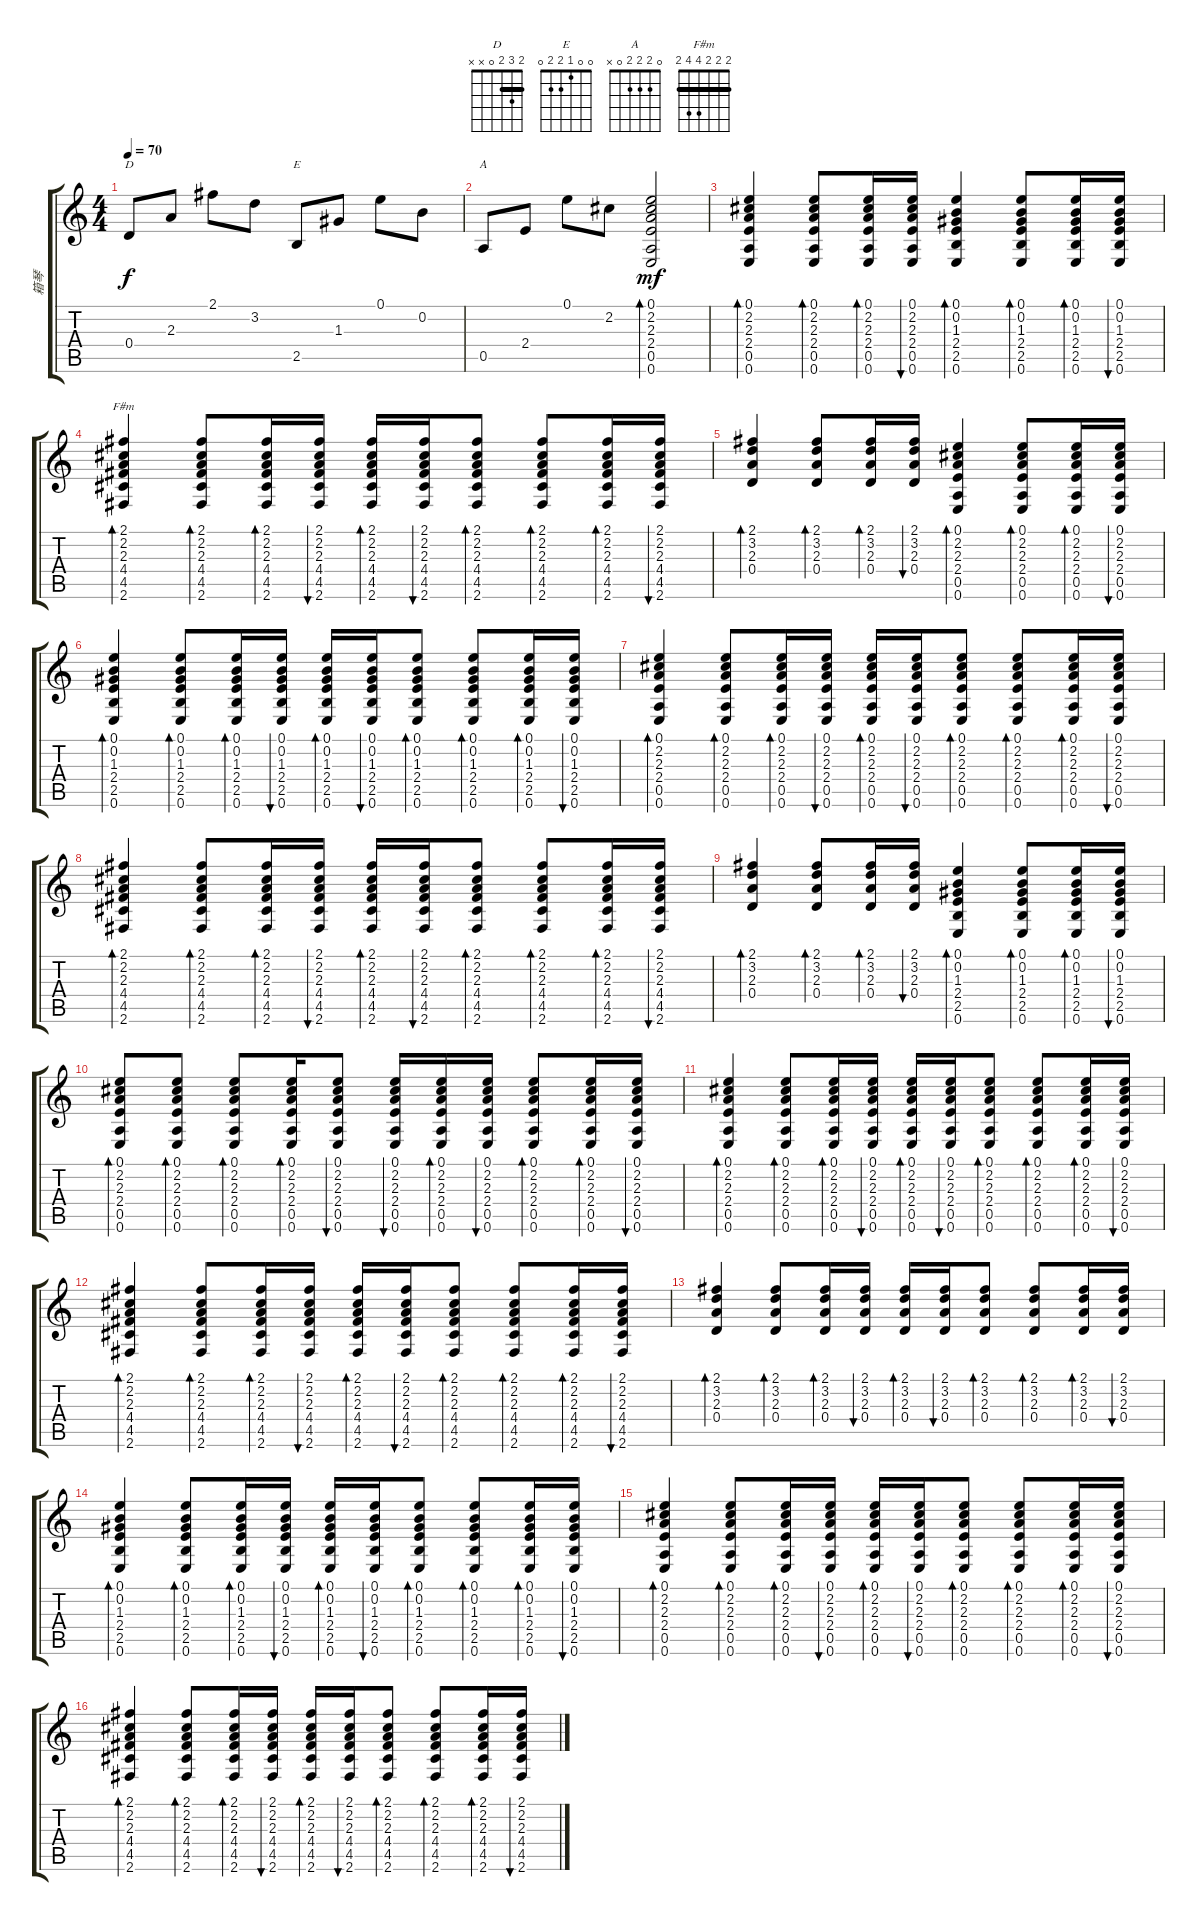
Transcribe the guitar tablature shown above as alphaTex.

\track ("箱琴" "箱琴") {instrument acousticguitarnylon}
\staff {score tabs}
\tuning (E4 B3 G3 D3 A2 E2) {hide}
\chord ("D" 2 3 2 0 x x) {barre 2}
\chord ("E" 0 0 1 2 2 0)
\chord ("A" 0 2 2 2 0 x)
\chord ("F#m" 2 2 2 4 4 2) {barre 2}
\ts (4 4)
\tempo 70
\clef g2
\ks c
0.4.8{ch "D" dy f} 2.3.8 2.1.8 3.2.8 2.5.8{ch "E"} 1.3.8 0.1.8 0.2.8 |
0.5.8{ch "A"} 2.4.8 0.1.8 2.2.8 (0.1 2.2 2.3 2.4 0.5 0.6).2{bd 240 dy mf} |
(0.1 2.2 2.3 2.4 0.5 0.6).4{bd 30} (0.1 2.2 2.3 2.4 0.5 0.6).8{bd 30} (0.1 2.2 2.3 2.4 0.5 0.6).16{bd 30} (0.1 2.2 2.3 2.4 0.5 0.6).16{bu 30} (0.1 0.2 1.3 2.4 2.5 0.6).4{bd 30} (0.1 0.2 1.3 2.4 2.5 0.6).8{bd 30} (0.1 0.2 1.3 2.4 2.5 0.6).16{bd 30} (0.1 0.2 1.3 2.4 2.5 0.6).16{bu 30} |
(2.1 2.2 2.3 4.4 4.5 2.6).4{bd 30 ch "F#m"} (2.1 2.2 2.3 4.4 4.5 2.6).8{bd 30} (2.1 2.2 2.3 4.4 4.5 2.6).16{bd 30} (2.1 2.2 2.3 4.4 4.5 2.6).16{bu 30} (2.1 2.2 2.3 4.4 4.5 2.6).16{bd 30} (2.1 2.2 2.3 4.4 4.5 2.6).16{bu 30} (2.1 2.2 2.3 4.4 4.5 2.6).8{bd 30} (2.1 2.2 2.3 4.4 4.5 2.6).8{bd 30} (2.1 2.2 2.3 4.4 4.5 2.6).16{bd 30} (2.1 2.2 2.3 4.4 4.5 2.6).16{bu 30} |
(2.1 3.2 2.3 0.4).4{bd 60} (2.1 3.2 2.3 0.4).8{bd 60} (2.1 3.2 2.3 0.4).16{bd 60} (2.1 3.2 2.3 0.4).16{bu 60} (0.1 2.2 2.3 2.4 0.5 0.6).4{bd 30} (0.1 2.2 2.3 2.4 0.5 0.6).8{bd 30} (0.1 2.2 2.3 2.4 0.5 0.6).16{bd 30} (0.1 2.2 2.3 2.4 0.5 0.6).16{bu 30} |
(0.1 0.2 1.3 2.4 2.5 0.6).4{bd 30} (0.1 0.2 1.3 2.4 2.5 0.6).8{bd 30} (0.1 0.2 1.3 2.4 2.5 0.6).16{bd 30} (0.1 0.2 1.3 2.4 2.5 0.6).16{bu 30} (0.1 0.2 1.3 2.4 2.5 0.6).16{bd 30} (0.1 0.2 1.3 2.4 2.5 0.6).16{bu 60} (0.1 0.2 1.3 2.4 2.5 0.6).8{bd 30} (0.1 0.2 1.3 2.4 2.5 0.6).8{bd 30} (0.1 0.2 1.3 2.4 2.5 0.6).16{bd 60} (0.1 0.2 1.3 2.4 2.5 0.6).16{bu 30} |
(0.1 2.2 2.3 2.4 0.5 0.6).4{bd 30} (0.1 2.2 2.3 2.4 0.5 0.6).8{bd 30} (0.1 2.2 2.3 2.4 0.5 0.6).16{bd 30} (0.1 2.2 2.3 2.4 0.5 0.6).16{bu 30} (0.1 2.2 2.3 2.4 0.5 0.6).16{bd 30} (0.1 2.2 2.3 2.4 0.5 0.6).16{bu 60} (0.1 2.2 2.3 2.4 0.5 0.6).8{bd 60} (0.1 2.2 2.3 2.4 0.5 0.6).8{bd 30} (0.1 2.2 2.3 2.4 0.5 0.6).16{bd 30} (0.1 2.2 2.3 2.4 0.5 0.6).16{bu 30} |
(2.1 2.2 2.3 4.4 4.5 2.6).4{bd 30} (2.1 2.2 2.3 4.4 4.5 2.6).8{bd 30} (2.1 2.2 2.3 4.4 4.5 2.6).16{bd 30} (2.1 2.2 2.3 4.4 4.5 2.6).16{bu 30} (2.1 2.2 2.3 4.4 4.5 2.6).16{bd 30} (2.1 2.2 2.3 4.4 4.5 2.6).16{bu 30} (2.1 2.2 2.3 4.4 4.5 2.6).8{bd 30} (2.1 2.2 2.3 4.4 4.5 2.6).8{bd 30} (2.1 2.2 2.3 4.4 4.5 2.6).16{bd 30} (2.1 2.2 2.3 4.4 4.5 2.6).16{bu 30} |
(2.1 3.2 2.3 0.4).4{bd 60} (2.1 3.2 2.3 0.4).8{bd 60} (2.1 3.2 2.3 0.4).16{bd 60} (2.1 3.2 2.3 0.4).16{bu 60} (0.1 0.2 1.3 2.4 2.5 0.6).4{bd 30} (0.1 0.2 1.3 2.4 2.5 0.6).8{bd 30} (0.1 0.2 1.3 2.4 2.5 0.6).16{bd 30} (0.1 0.2 1.3 2.4 2.5 0.6).16{bu 30} |
(0.1 2.2 2.3 2.4 0.5 0.6).8{bd 30} (0.1 2.2 2.3 2.4 0.5 0.6).8{bd 30} (0.1 2.2 2.3 2.4 0.5 0.6).8{bd 30} (0.1 2.2 2.3 2.4 0.5 0.6).16{bd 30} (0.1 2.2 2.3 2.4 0.5 0.6).8{bu 30} (0.1 2.2 2.3 2.4 0.5 0.6).16{bu 30} (0.1 2.2 2.3 2.4 0.5 0.6).16{bd 30} (0.1 2.2 2.3 2.4 0.5 0.6).16{bu 30} (0.1 2.2 2.3 2.4 0.5 0.6).8{bd 30} (0.1 2.2 2.3 2.4 0.5 0.6).16{bd 30} (0.1 2.2 2.3 2.4 0.5 0.6).16{bu 30} |
(0.1 2.2 2.3 2.4 0.5 0.6).4{bd 30} (0.1 2.2 2.3 2.4 0.5 0.6).8{bd 30} (0.1 2.2 2.3 2.4 0.5 0.6).16{bd 30} (0.1 2.2 2.3 2.4 0.5 0.6).16{bu 30} (0.1 2.2 2.3 2.4 0.5 0.6).16{bd 30} (0.1 2.2 2.3 2.4 0.5 0.6).16{bu 60} (0.1 2.2 2.3 2.4 0.5 0.6).8{bd 60} (0.1 2.2 2.3 2.4 0.5 0.6).8{bd 30} (0.1 2.2 2.3 2.4 0.5 0.6).16{bd 30} (0.1 2.2 2.3 2.4 0.5 0.6).16{bu 30} |
(2.1 2.2 2.3 4.4 4.5 2.6).4{bd 30} (2.1 2.2 2.3 4.4 4.5 2.6).8{bd 30} (2.1 2.2 2.3 4.4 4.5 2.6).16{bd 30} (2.1 2.2 2.3 4.4 4.5 2.6).16{bu 30} (2.1 2.2 2.3 4.4 4.5 2.6).16{bd 30} (2.1 2.2 2.3 4.4 4.5 2.6).16{bu 30} (2.1 2.2 2.3 4.4 4.5 2.6).8{bd 30} (2.1 2.2 2.3 4.4 4.5 2.6).8{bd 30} (2.1 2.2 2.3 4.4 4.5 2.6).16{bd 30} (2.1 2.2 2.3 4.4 4.5 2.6).16{bu 30} |
(2.1 3.2 2.3 0.4).4{bd 60} (2.1 3.2 2.3 0.4).8{bd 60} (2.1 3.2 2.3 0.4).16{bd 60} (2.1 3.2 2.3 0.4).16{bu 60} (2.1 3.2 2.3 0.4).16{bd 60} (2.1 3.2 2.3 0.4).16{bu 60} (2.1 3.2 2.3 0.4).8{bd 60} (2.1 3.2 2.3 0.4).8{bd 60} (2.1 3.2 2.3 0.4).16{bd 60} (2.1 3.2 2.3 0.4).16{bu 60} |
(0.1 0.2 1.3 2.4 2.5 0.6).4{bd 30} (0.1 0.2 1.3 2.4 2.5 0.6).8{bd 30} (0.1 0.2 1.3 2.4 2.5 0.6).16{bd 30} (0.1 0.2 1.3 2.4 2.5 0.6).16{bu 30} (0.1 0.2 1.3 2.4 2.5 0.6).16{bd 30} (0.1 0.2 1.3 2.4 2.5 0.6).16{bu 60} (0.1 0.2 1.3 2.4 2.5 0.6).8{bd 30} (0.1 0.2 1.3 2.4 2.5 0.6).8{bd 30} (0.1 0.2 1.3 2.4 2.5 0.6).16{bd 60} (0.1 0.2 1.3 2.4 2.5 0.6).16{bu 30} |
(0.1 2.2 2.3 2.4 0.5 0.6).4{bd 30} (0.1 2.2 2.3 2.4 0.5 0.6).8{bd 30} (0.1 2.2 2.3 2.4 0.5 0.6).16{bd 30} (0.1 2.2 2.3 2.4 0.5 0.6).16{bu 30} (0.1 2.2 2.3 2.4 0.5 0.6).16{bd 30} (0.1 2.2 2.3 2.4 0.5 0.6).16{bu 60} (0.1 2.2 2.3 2.4 0.5 0.6).8{bd 60} (0.1 2.2 2.3 2.4 0.5 0.6).8{bd 30} (0.1 2.2 2.3 2.4 0.5 0.6).16{bd 30} (0.1 2.2 2.3 2.4 0.5 0.6).16{bu 30} |
(2.1 2.2 2.3 4.4 4.5 2.6).4{bd 30} (2.1 2.2 2.3 4.4 4.5 2.6).8{bd 30} (2.1 2.2 2.3 4.4 4.5 2.6).16{bd 30} (2.1 2.2 2.3 4.4 4.5 2.6).16{bu 30} (2.1 2.2 2.3 4.4 4.5 2.6).16{bd 30} (2.1 2.2 2.3 4.4 4.5 2.6).16{bu 30} (2.1 2.2 2.3 4.4 4.5 2.6).8{bd 30} (2.1 2.2 2.3 4.4 4.5 2.6).8{bd 30} (2.1 2.2 2.3 4.4 4.5 2.6).16{bd 30} (2.1 2.2 2.3 4.4 4.5 2.6).16{bu 30}
